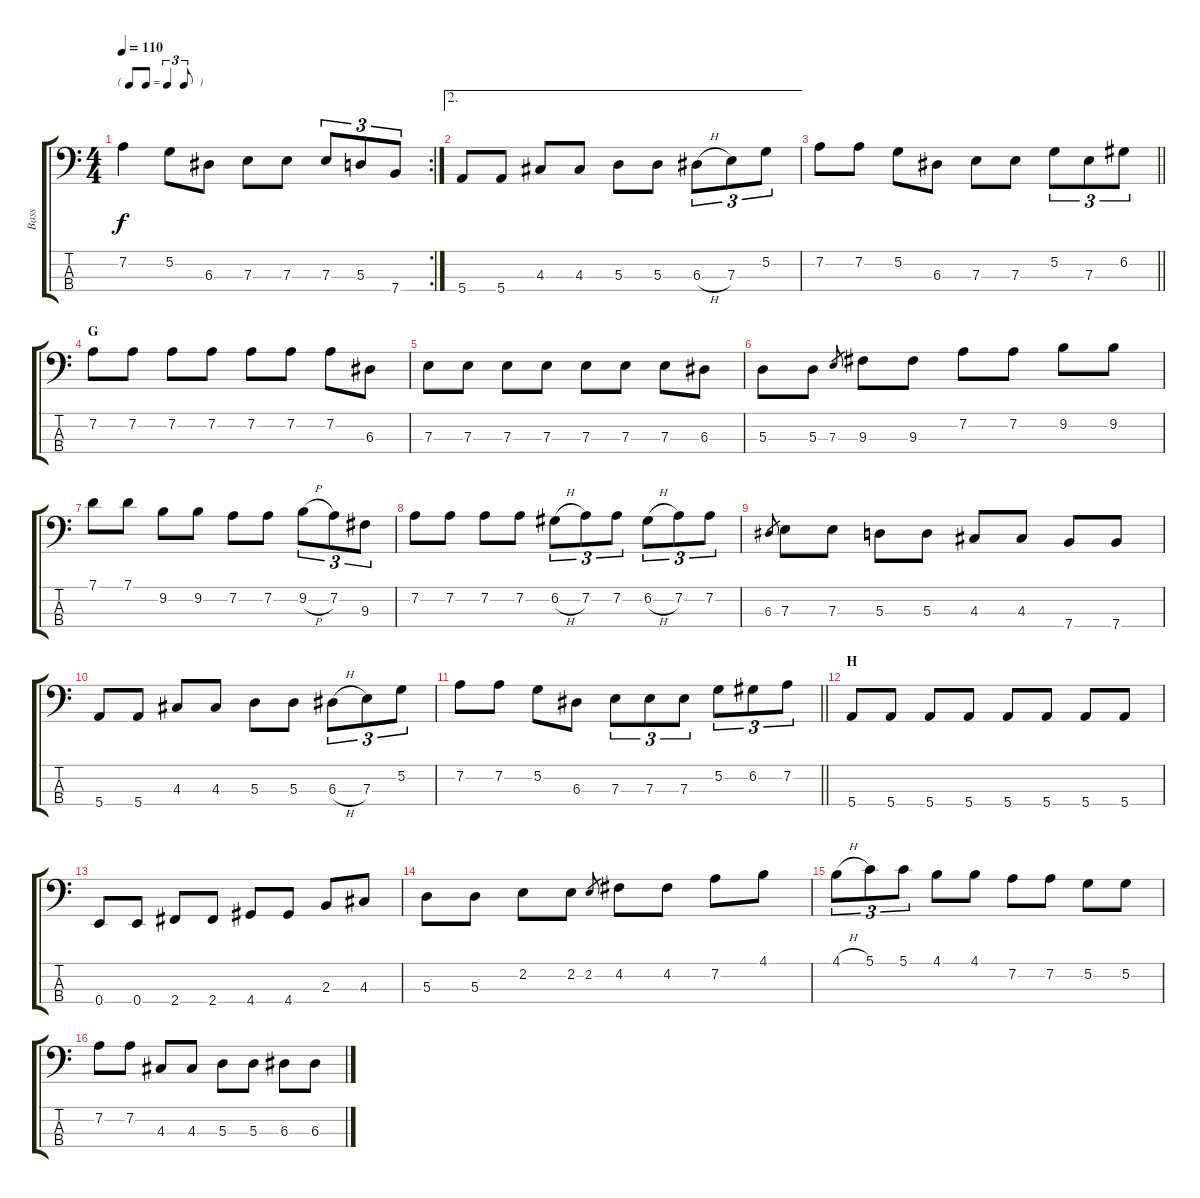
\track ("Bass" "Bass") {instrument electricbassfinger}
\staff {score tabs}
\tuning (G2 D2 A1 E1) {hide}
\rc 2
\ts (4 4)
\tf triplet8th
\tempo 110
\clef f4
\ks c
7.2.4{dy f} 5.2.8 6.3.8 7.3.8 7.3.8 7.3.8{tu (3 2)} 5.3.8{tu (3 2)} 7.4.8{tu (3 2)} |
\ae 2
5.4.8 5.4.8 4.3.8 4.3.8 5.3.8 5.3.8 6.3{h}.8{tu (3 2)} 7.3.8{tu (3 2)} 5.2.8{tu (3 2)} |
\barLineRight lightlight
7.2.8 7.2.8 5.2.8 6.3.8 7.3.8 7.3.8 5.2.8{tu (3 2)} 7.3.8{tu (3 2)} 6.2.8{tu (3 2)} |
\section ("" "G")
7.2.8 7.2.8 7.2.8 7.2.8 7.2.8 7.2.8 7.2.8 6.3.8 |
7.3.8 7.3.8 7.3.8 7.3.8 7.3.8 7.3.8 7.3.8 6.3.8 |
5.3.8 5.3.8 7.3.8{gr} 9.3.8 9.3.8 7.2.8 7.2.8 9.2.8 9.2.8 |
7.1.8 7.1.8 9.2.8 9.2.8 7.2.8 7.2.8 9.2{h}.8{tu (3 2)} 7.2.8{tu (3 2)} 9.3.8{tu (3 2)} |
7.2.8 7.2.8 7.2.8 7.2.8 6.2{h}.8{tu (3 2)} 7.2.8{tu (3 2)} 7.2.8{tu (3 2)} 6.2{h}.8{tu (3 2)} 7.2.8{tu (3 2)} 7.2.8{tu (3 2)} |
6.3.8{gr} 7.3.8 7.3.8 5.3.8 5.3.8 4.3.8 4.3.8 7.4.8 7.4.8 |
5.4.8 5.4.8 4.3.8 4.3.8 5.3.8 5.3.8 6.3{h}.8{tu (3 2)} 7.3.8{tu (3 2)} 5.2.8{tu (3 2)} |
\barLineRight lightlight
7.2.8 7.2.8 5.2.8 6.3.8 7.3.8{tu (3 2)} 7.3.8{tu (3 2)} 7.3.8{tu (3 2)} 5.2.8{tu (3 2)} 6.2.8{tu (3 2)} 7.2.8{tu (3 2)} |
\section ("" "H")
5.4.8 5.4.8 5.4.8 5.4.8 5.4.8 5.4.8 5.4.8 5.4.8 |
0.4.8 0.4.8 2.4.8 2.4.8 4.4.8 4.4.8 2.3.8 4.3.8 |
5.3.8 5.3.8 2.2.8 2.2.8 2.2.8{gr} 4.2.8 4.2.8 7.2.8 4.1.8 |
4.1{h}.8{tu (3 2)} 5.1.8{tu (3 2)} 5.1.8{tu (3 2)} 4.1.8 4.1.8 7.2.8 7.2.8 5.2.8 5.2.8 |
7.2.8 7.2.8 4.3.8 4.3.8 5.3.8 5.3.8 6.3.8 6.3.8
